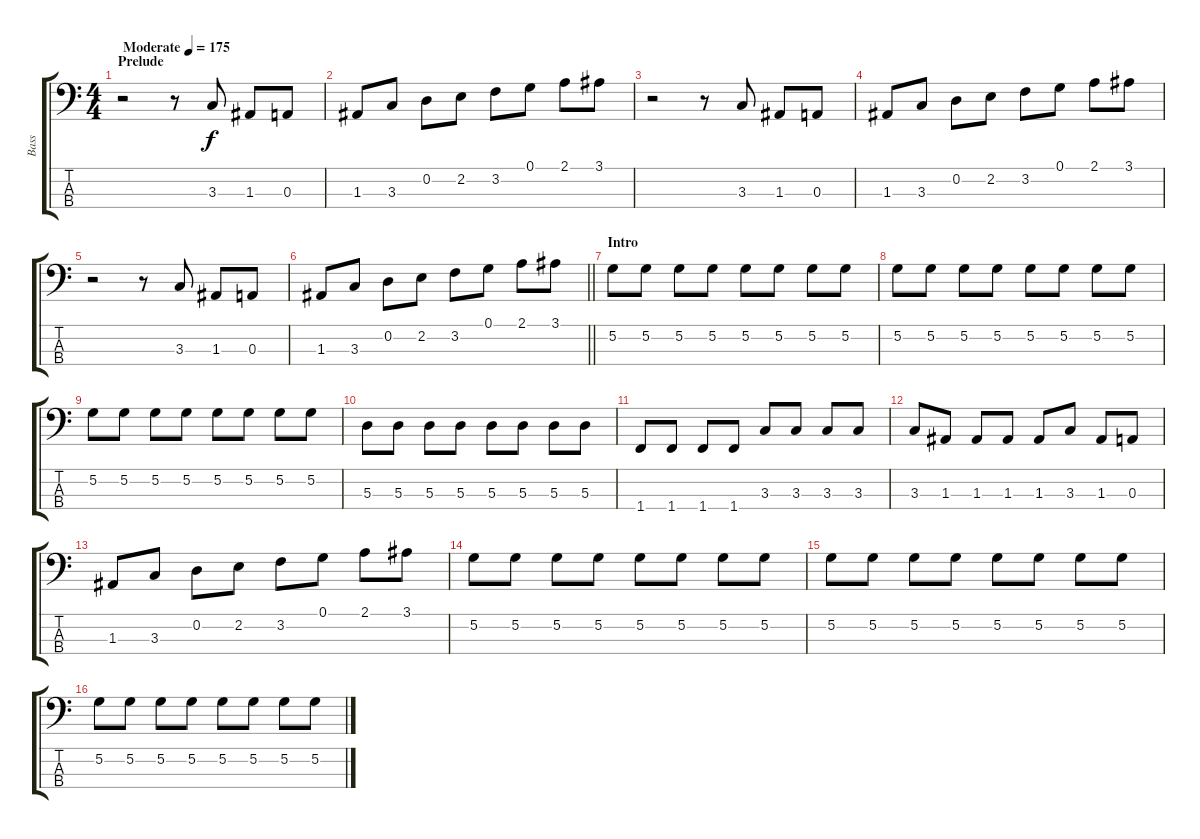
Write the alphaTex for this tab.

\track ("Bass" "Bass") {instrument electricbassfinger}
\staff {score tabs}
\tuning (G2 D2 A1 E1) {hide}
\ts (4 4)
\section ("" "Prelude")
\tempo (175 "Moderate")
\clef f4
\ks c
r.2{dy f instrument electricbassfinger} r.8 3.3.8 1.3.8 0.3.8 |
1.3.8 3.3.8 0.2.8 2.2.8 3.2.8 0.1.8 2.1.8 3.1.8 |
r.2 r.8 3.3.8 1.3.8 0.3.8 |
1.3.8 3.3.8 0.2.8 2.2.8 3.2.8 0.1.8 2.1.8 3.1.8 |
r.2 r.8 3.3.8 1.3.8 0.3.8 |
\barLineRight lightlight
1.3.8 3.3.8 0.2.8 2.2.8 3.2.8 0.1.8 2.1.8 3.1.8 |
\section ("" "Intro")
5.2.8 5.2.8 5.2.8 5.2.8 5.2.8 5.2.8 5.2.8 5.2.8 |
5.2.8 5.2.8 5.2.8 5.2.8 5.2.8 5.2.8 5.2.8 5.2.8 |
5.2.8 5.2.8 5.2.8 5.2.8 5.2.8 5.2.8 5.2.8 5.2.8 |
5.3.8 5.3.8 5.3.8 5.3.8 5.3.8 5.3.8 5.3.8 5.3.8 |
1.4.8 1.4.8 1.4.8 1.4.8 3.3.8 3.3.8 3.3.8 3.3.8 |
3.3.8 1.3.8 1.3.8 1.3.8 1.3.8 3.3.8 1.3.8 0.3.8 |
1.3.8 3.3.8 0.2.8 2.2.8 3.2.8 0.1.8 2.1.8 3.1.8 |
5.2.8 5.2.8 5.2.8 5.2.8 5.2.8 5.2.8 5.2.8 5.2.8 |
5.2.8 5.2.8 5.2.8 5.2.8 5.2.8 5.2.8 5.2.8 5.2.8 |
5.2.8 5.2.8 5.2.8 5.2.8 5.2.8 5.2.8 5.2.8 5.2.8
